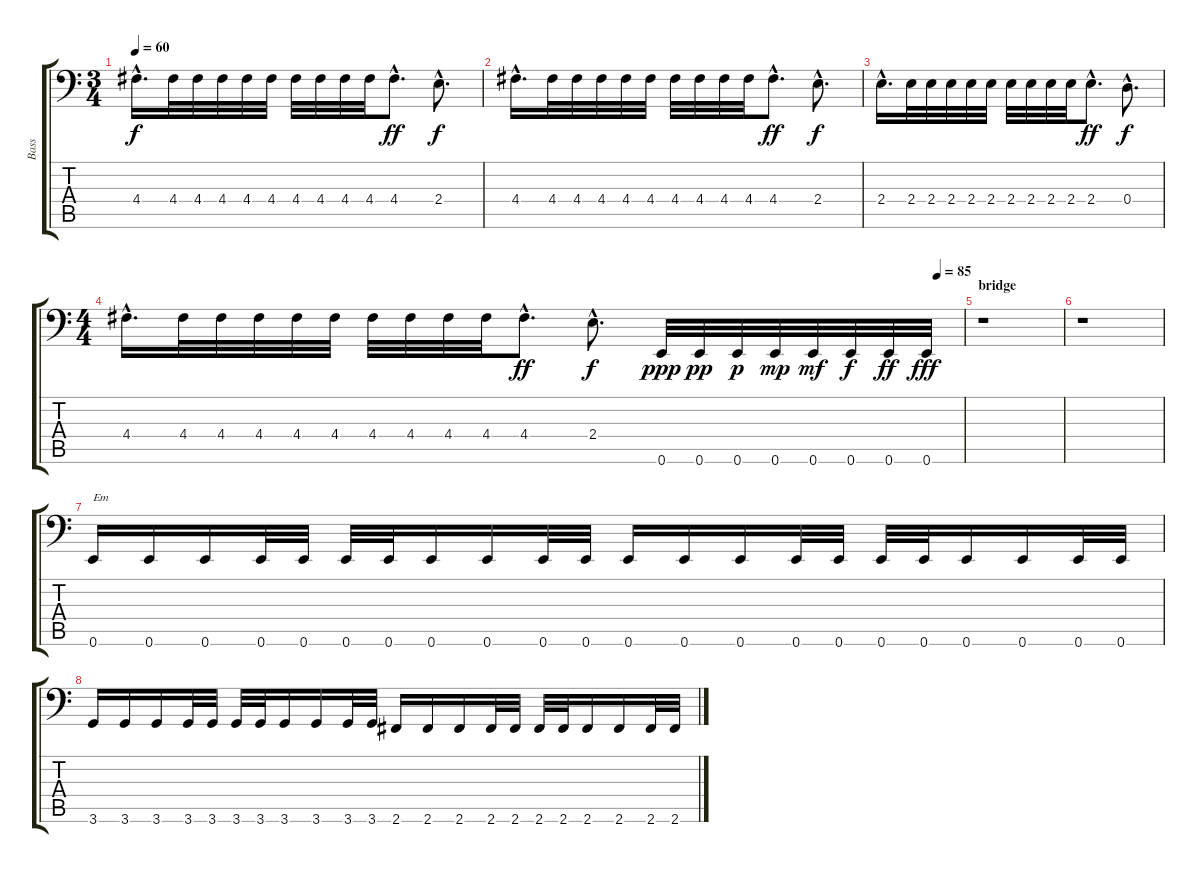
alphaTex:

\track ("Bass" "Bass") {instrument electricbassfinger}
\staff {score tabs}
\tuning (E3 B2 G2 D2 A1 E1) {hide}
\ts (3 4)
\tempo 60
\clef f4
\ks c
4.4{hac}.16{d dy f} 4.4.32 4.4.32 4.4.32 4.4.32 4.4.32 4.4.32 4.4.32 4.4.32 4.4.32 4.4{hac}.8{d dy ff} 2.4{hac}.8{d dy f} |
4.4{hac}.16{d} 4.4.32 4.4.32 4.4.32 4.4.32 4.4.32 4.4.32 4.4.32 4.4.32 4.4.32 4.4{hac}.8{d dy ff} 2.4{hac}.8{d dy f} |
2.4{hac}.16{d} 2.4.32 2.4.32 2.4.32 2.4.32 2.4.32 2.4.32 2.4.32 2.4.32 2.4.32 2.4{hac}.8{d dy ff} 0.4{hac}.8{d dy f} |
\ts (4 4)
\tempo (85 0.96875)
4.4{hac}.16{d} 4.4.32 4.4.32 4.4.32 4.4.32 4.4.32 4.4.32 4.4.32 4.4.32 4.4.32 4.4{hac}.8{d dy ff} 2.4{hac}.8{d dy f} 0.6.32{dy ppp} 0.6.32{dy pp} 0.6.32{dy p} 0.6.32{dy mp} 0.6.32{dy mf} 0.6.32{dy f} 0.6.32{dy ff} 0.6.32{dy fff} |
\section ("" "bridge")
r.1 |
r.1 |
0.6.16{txt "Em" balance 0} 0.6.16 0.6.16 0.6.32 0.6.32 0.6.32 0.6.32 0.6.16 0.6.16 0.6.32 0.6.32 0.6.16 0.6.16 0.6.16 0.6.32 0.6.32 0.6.32 0.6.32 0.6.16 0.6.16 0.6.32 0.6.32 |
3.6.16 3.6.16 3.6.16 3.6.32 3.6.32 3.6.32 3.6.32 3.6.16 3.6.16 3.6.32 3.6.32 2.6.16 2.6.16 2.6.16 2.6.32 2.6.32 2.6.32 2.6.32 2.6.16 2.6.16 2.6.32 2.6.32
